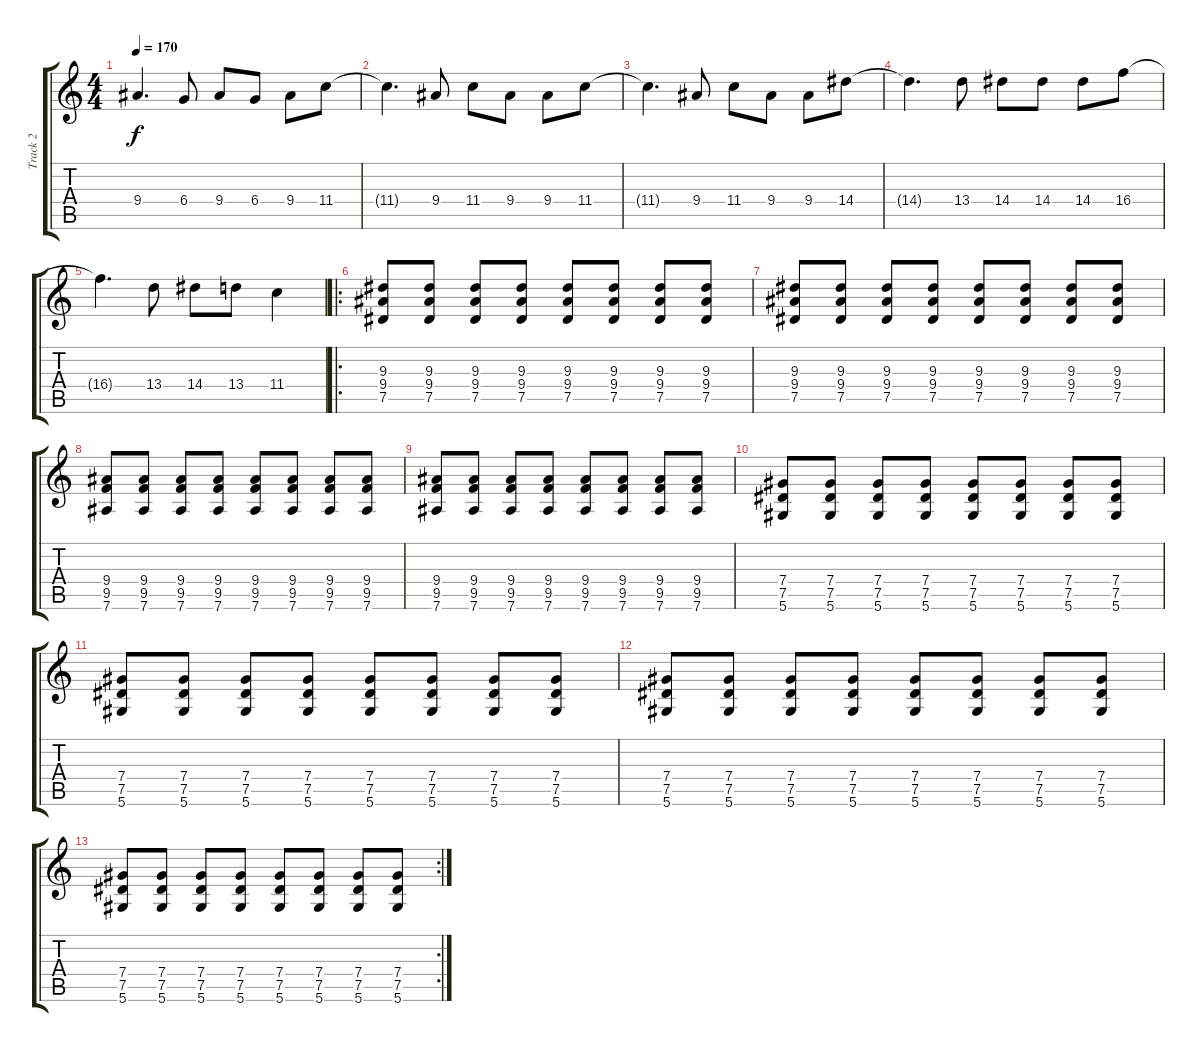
\track ("Track 2" "Track 2") {instrument distortionguitar}
\staff {score tabs}
\tuning (Eb4 Bb3 Gb3 Db3 Ab2 Eb2) {hide}
\ts (4 4)
\tempo 170
\clef g2
\ks c
9.4{t}.4{d dy f} 6.4.8 9.4.8 6.4.8 9.4.8 11.4.8 |
11.4{t}.4{d} 9.4.8 11.4.8 9.4.8 9.4.8 11.4.8 |
11.4{t}.4{d} 9.4.8 11.4.8 9.4.8 9.4.8 14.4.8 |
14.4{t}.4{d} 13.4.8 14.4.8 14.4.8 14.4.8 16.4.8 |
16.4{t}.4{d} 13.4.8 14.4.8 13.4.8 11.4.4 |
\ro
(9.3 9.4 7.5).8 (9.3 9.4 7.5).8 (9.3 9.4 7.5).8 (9.3 9.4 7.5).8 (9.3 9.4 7.5).8 (9.3 9.4 7.5).8 (9.3 9.4 7.5).8 (9.3 9.4 7.5).8 |
(9.3 9.4 7.5).8 (9.3 9.4 7.5).8 (9.3 9.4 7.5).8 (9.3 9.4 7.5).8 (9.3 9.4 7.5).8 (9.3 9.4 7.5).8 (9.3 9.4 7.5).8 (9.3 9.4 7.5).8 |
(9.4 9.5 7.6).8 (9.4 9.5 7.6).8 (9.4 9.5 7.6).8 (9.4 9.5 7.6).8 (9.4 9.5 7.6).8 (9.4 9.5 7.6).8 (9.4 9.5 7.6).8 (9.4 9.5 7.6).8 |
(9.4 9.5 7.6).8 (9.4 9.5 7.6).8 (9.4 9.5 7.6).8 (9.4 9.5 7.6).8 (9.4 9.5 7.6).8 (9.4 9.5 7.6).8 (9.4 9.5 7.6).8 (9.4 9.5 7.6).8 |
(7.4 7.5 5.6).8 (7.4 7.5 5.6).8 (7.4 7.5 5.6).8 (7.4 7.5 5.6).8 (7.4 7.5 5.6).8 (7.4 7.5 5.6).8 (7.4 7.5 5.6).8 (7.4 7.5 5.6).8 |
(7.4 7.5 5.6).8 (7.4 7.5 5.6).8 (7.4 7.5 5.6).8 (7.4 7.5 5.6).8 (7.4 7.5 5.6).8 (7.4 7.5 5.6).8 (7.4 7.5 5.6).8 (7.4 7.5 5.6).8 |
(7.4 7.5 5.6).8 (7.4 7.5 5.6).8 (7.4 7.5 5.6).8 (7.4 7.5 5.6).8 (7.4 7.5 5.6).8 (7.4 7.5 5.6).8 (7.4 7.5 5.6).8 (7.4 7.5 5.6).8 |
\rc 2
(7.4 7.5 5.6).8 (7.4 7.5 5.6).8 (7.4 7.5 5.6).8 (7.4 7.5 5.6).8 (7.4 7.5 5.6).8 (7.4 7.5 5.6).8 (7.4 7.5 5.6).8 (7.4 7.5 5.6).8
